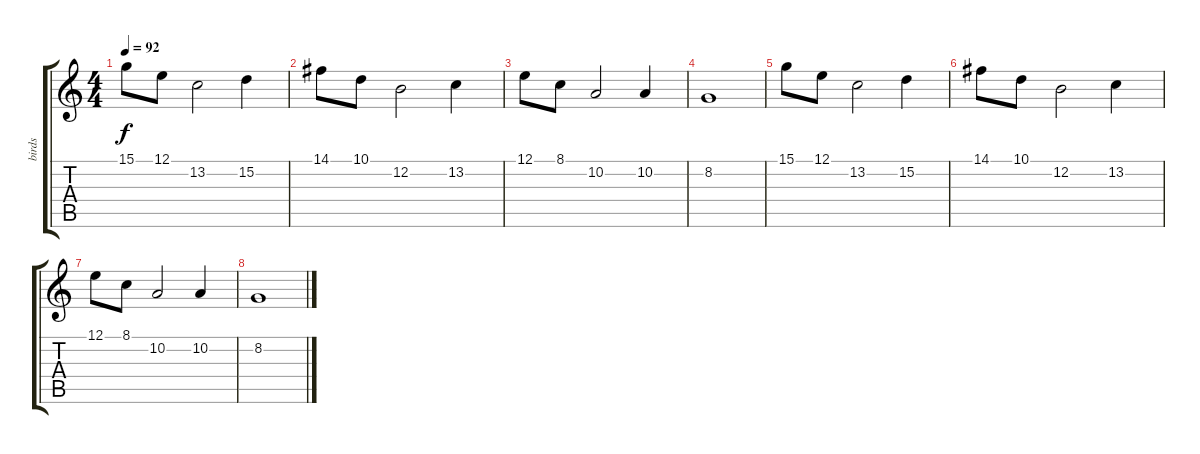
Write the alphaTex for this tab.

\track ("birds" "birds") {instrument flute}
\staff {score tabs}
\tuning (E4 B3 G3 D3 A2 E2) {hide}
\ts (4 4)
\tempo 92
\clef g2
\ks c
15.1.8{dy f} 12.1.8 13.2.2 15.2.4 |
14.1.8 10.1.8 12.2.2 13.2.4 |
12.1.8 8.1.8 10.2.2 10.2.4 |
8.2.1 |
15.1.8 12.1.8 13.2.2 15.2.4 |
14.1.8 10.1.8 12.2.2 13.2.4 |
12.1.8 8.1.8 10.2.2 10.2.4 |
8.2.1
